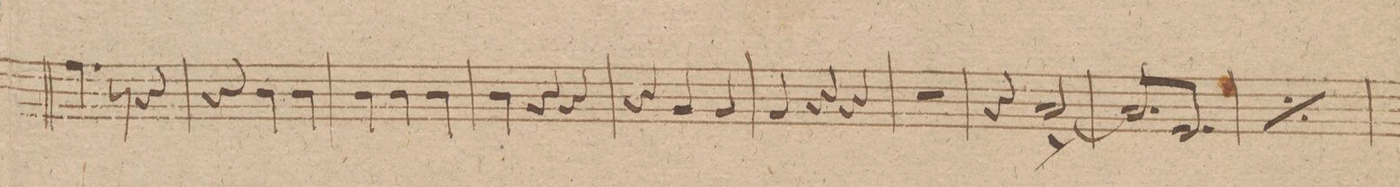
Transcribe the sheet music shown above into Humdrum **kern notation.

**kern	**dynam
*I"Fagotto 2do	*
*clefF4	*
*k[f#]	*
*met(c|)	*
*M3/4	*
4.A\	.
8r	.
4r	.
=189	=189
4r	.
4D\	.
4D\	.
=190	=190
4D\	.
4D\	.
4D\	.
=191	=191
4D\	.
4r	.
4r	.
=192	=192
4r	.
4BB/	.
4BB/	.
=193	=193
4BB/	.
4r	.
4r	.
=194	=194
2.r	.
=195	=195
4r	.
[2C/^	.
=196	=196
*tremolo	*
8C/L]	.
8GG/	.
8C/	.
8GG/	.
8C/	.
8GG/J	.
=197	=197
*rep	*
8C/L	.
8GG/	.
8C/	.
8GG/	.
8C/	.
8GG/J	.
*Xtremolo	*
*Xrep	*
=198	=198
*-	*-
